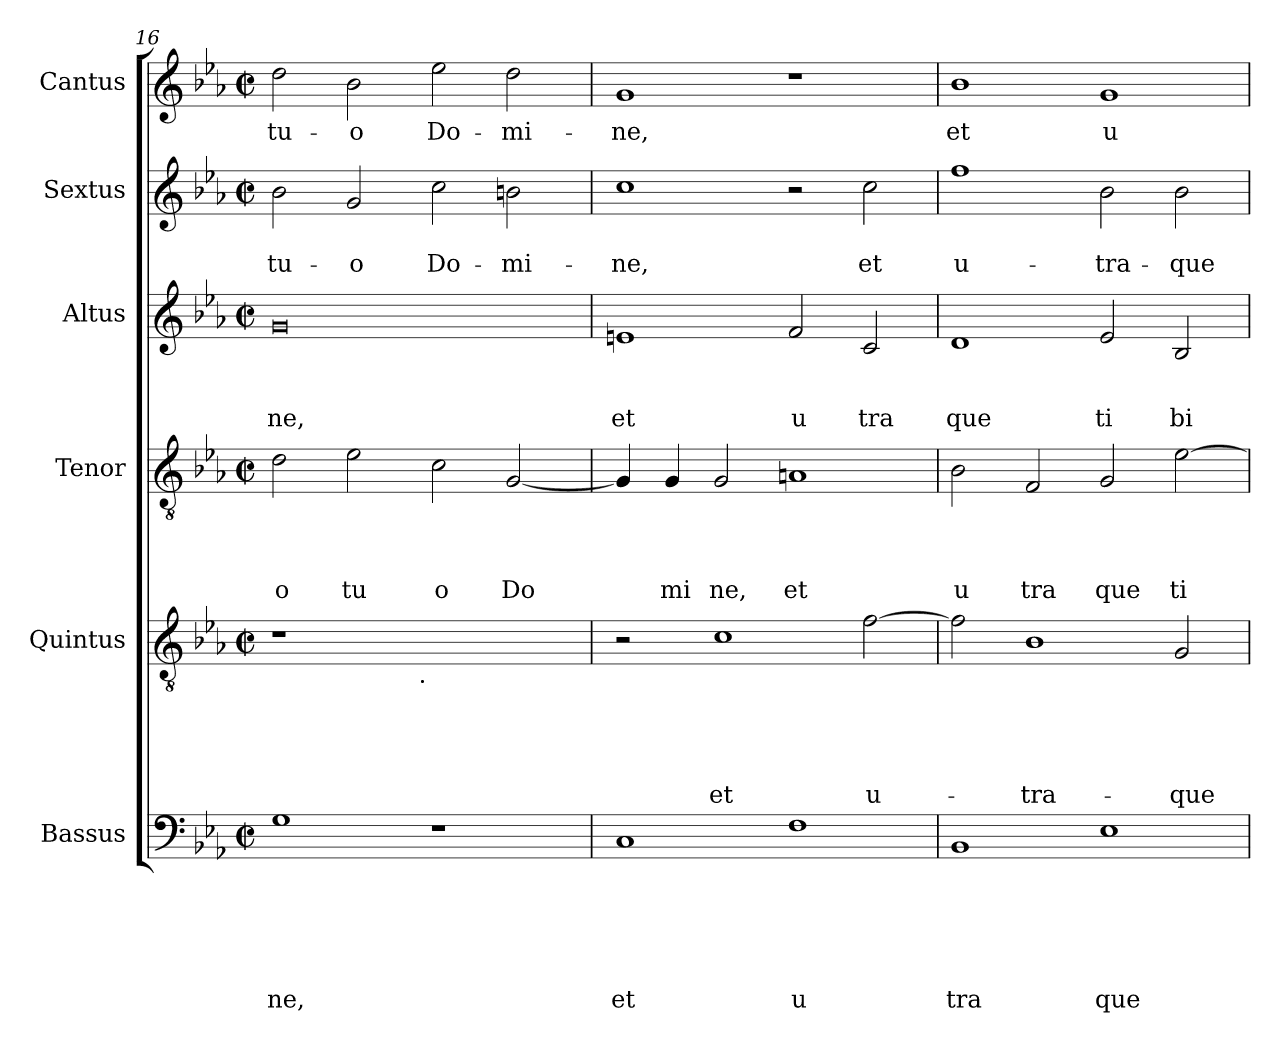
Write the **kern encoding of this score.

**kern	**text	**text	**text	**text	**text	**text	**kern	**text	**text	**text	**text	**text	**kern	**text	**text	**text	**text	**kern	**text	**text	**text	**kern	**text	**text	**kern	**text
*part6	*part6	*part6	*part6	*part6	*part6	*part6	*part5	*part5	*part5	*part5	*part5	*part5	*part4	*part4	*part4	*part4	*part4	*part3	*part3	*part3	*part3	*part2	*part2	*part2	*part1	*part1
*staff6	*staff6	*staff6	*staff6	*staff6	*staff6	*staff6	*staff5	*staff5	*staff5	*staff5	*staff5	*staff5	*staff4	*staff4	*staff4	*staff4	*staff4	*staff3	*staff3	*staff3	*staff3	*staff2	*staff2	*staff2	*staff1	*staff1
*I"Bassus	*	*	*	*	*	*	*I"Quintus	*	*	*	*	*	*I"Tenor	*	*	*	*	*I"Altus	*	*	*	*I"Sextus	*	*	*I"Cantus	*
*I'Bassus	*	*	*	*	*	*	*I'Quintus	*	*	*	*	*	*I'Tenor	*	*	*	*	*I'Altus	*	*	*	*I'Sextus	*	*	*I'Cantus	*
*clefF4	*	*	*	*	*	*	*clefGv2	*	*	*	*	*	*clefGv2	*	*	*	*	*clefG2	*	*	*	*clefG2	*	*	*clefG2	*
*k[b-e-a-]	*	*	*	*	*	*	*k[b-e-a-]	*	*	*	*	*	*k[b-e-a-]	*	*	*	*	*k[b-e-a-]	*	*	*	*k[b-e-a-]	*	*	*k[b-e-a-]	*
*E-:	*	*	*	*	*	*	*E-:	*	*	*	*	*	*E-:	*	*	*	*	*E-:	*	*	*	*E-:	*	*	*E-:	*
*M2/2	*	*	*	*	*	*	*M2/2	*	*	*	*	*	*M2/2	*	*	*	*	*M2/2	*	*	*	*M2/2	*	*	*M2/2	*
*met(c|)	*	*	*	*	*	*	*met(c|)	*	*	*	*	*	*met(c|)	*	*	*	*	*met(c|)	*	*	*	*met(c|)	*	*	*met(c|)	*
=16	=16	=16	=16	=16	=16	=16	=16	=16	=16	=16	=16	=16	=16	=16	=16	=16	=16	=16	=16	=16	=16	=16	=16	=16	=16	=16
!	!	!	!	!	!	!LO:LY:b	!	!	!	!	!	!	!	!	!	!	!LO:LY:b	!	!	!	!LO:LY:b	!	!	!LO:LY:b	!	!LO:LY:b
*	*	*	*	*	*	*	*^	*	*	*	*	*	*	*	*	*	*	*	*	*	*	*	*	*	*	*
1G	.	.	.	.	.	ne,	1r	2ryy	.	.	.	.	.	2d\	.	.	.	o	0g	.	.	ne,	2b-\	.	tu-	2dd\	tu-
!	!	!	!	!	!	!	!	!	!	!	!	!	!	!	!	!	!	!LO:LY:b	!	!	!	!	!	!	!LO:LY:b	!	!LO:LY:b
.	.	.	.	.	.	.	.	4...ryy	.	.	.	.	.	2e-\	.	.	.	tu	.	.	.	.	2g/	.	-o	2b-\	-o
!	!	!	!	!	!	!	!	!LO:TX:b:t=.	!	!	!	!	!	!	!	!	!	!	!	!	!	!	!	!	!	!	!
.	.	.	.	.	.	.	.	1ryy	.	.	.	.	.	.	.	.	.	.	.	.	.	.	.	.	.	.	.
!	!	!	!	!	!	!	!	!	!	!	!	!	!	!	!	!	!	!LO:LY:b	!	!	!	!	!	!	!LO:LY:b	!	!LO:LY:b
1r	.	.	.	.	.	.	1ryy	.	.	.	.	.	.	2c\	.	.	.	o	.	.	.	.	2cc\	.	Do-	2ee-\	Do-
!	!	!	!	!	!	!	!	!	!	!	!	!	!	!	!	!	!	!LO:LY:b	!	!	!	!	!	!	!LO:LY:b	!	!LO:LY:b
.	.	.	.	.	.	.	.	.	.	.	.	.	.	[<2G/	.	.	.	Do	.	.	.	.	2bn\	.	-mi-	2dd\	-mi-
.	.	.	.	.	.	.	.	32ryy	.	.	.	.	.	.	.	.	.	.	.	.	.	.	.	.	.	.	.
=17	=17	=17	=17	=17	=17	=17	=17	=17	=17	=17	=17	=17	=17	=17	=17	=17	=17	=17	=17	=17	=17	=17	=17	=17	=17	=17	=17
!	!	!	!	!	!	!LO:LY:b	!	!	!	!	!	!	!	!	!	!	!	!	!	!	!	!LO:LY:b	!	!	!LO:LY:b	!	!LO:LY:b
*	*	*	*	*	*	*	*v	*v	*	*	*	*	*	*	*	*	*	*	*	*	*	*	*	*	*	*	*
1C	.	.	.	.	.	et	2r	.	.	.	.	.	4G/]	.	.	.	.	1en	.	.	et	1cc	.	-ne,	1g	-ne,
!	!	!	!	!	!	!	!	!	!	!	!	!	!	!	!	!	!LO:LY:b	!	!	!	!	!	!	!	!	!
.	.	.	.	.	.	.	.	.	.	.	.	.	4G/	.	.	.	mi	.	.	.	.	.	.	.	.	.
!	!	!	!	!	!	!	!	!	!	!	!	!LO:LY:b	!	!	!	!	!LO:LY:b	!	!	!	!	!	!	!	!	!
.	.	.	.	.	.	.	1c	.	.	.	.	et	2G/	.	.	.	ne,	.	.	.	.	.	.	.	.	.
!	!	!	!	!	!	!LO:LY:b	!	!	!	!	!	!	!	!	!	!	!LO:LY:b	!	!	!	!LO:LY:b	!	!	!	!	!
1F	.	.	.	.	.	u	.	.	.	.	.	.	1An	.	.	.	et	2f/	.	.	u	2r	.	.	1r	.
!	!	!	!	!	!	!	!	!	!	!	!	!LO:LY:b	!	!	!	!	!	!	!	!	!LO:LY:b	!	!	!LO:LY:b	!	!
.	.	.	.	.	.	.	[>2f\	.	.	.	.	u-	.	.	.	.	.	2c/	.	.	tra	2cc\	.	et	.	.
=18	=18	=18	=18	=18	=18	=18	=18	=18	=18	=18	=18	=18	=18	=18	=18	=18	=18	=18	=18	=18	=18	=18	=18	=18	=18	=18
!	!	!	!	!	!	!LO:LY:b	!	!	!	!	!	!	!	!	!	!	!LO:LY:b	!	!	!	!LO:LY:b	!	!	!LO:LY:b	!	!LO:LY:b
1BB-	.	.	.	.	.	tra	2f\]	.	.	.	.	.	2B-\	.	.	.	u	1d	.	.	que	1ff	.	u-	1b-	et
!	!	!	!	!	!	!	!	!	!	!	!	!LO:LY:b	!	!	!	!	!LO:LY:b	!	!	!	!	!	!	!	!	!
.	.	.	.	.	.	.	1B-	.	.	.	.	-tra-	2F/	.	.	.	tra	.	.	.	.	.	.	.	.	.
!	!	!	!	!	!	!LO:LY:b	!	!	!	!	!	!	!	!	!	!	!LO:LY:b	!	!	!	!LO:LY:b	!	!	!LO:LY:b	!	!LO:LY:b
1E-	.	.	.	.	.	que	.	.	.	.	.	.	2G/	.	.	.	que	2e-/	.	.	ti	2b-\	.	-tra-	1g	u-
!	!	!	!	!	!	!	!	!	!	!	!	!LO:LY:b	!	!	!	!	!LO:LY:b	!	!	!	!LO:LY:b	!	!	!LO:LY:b	!	!
.	.	.	.	.	.	.	2G/	.	.	.	.	-que	[>2e-\	.	.	.	ti	2B-/	.	.	bi	2b-\	.	-que	.	.
=	=	=	=	=	=	=	=	=	=	=	=	=	=	=	=	=	=	=	=	=	=	=	=	=	=	=
*-	*-	*-	*-	*-	*-	*-	*-	*-	*-	*-	*-	*-	*-	*-	*-	*-	*-	*-	*-	*-	*-	*-	*-	*-	*-	*-
